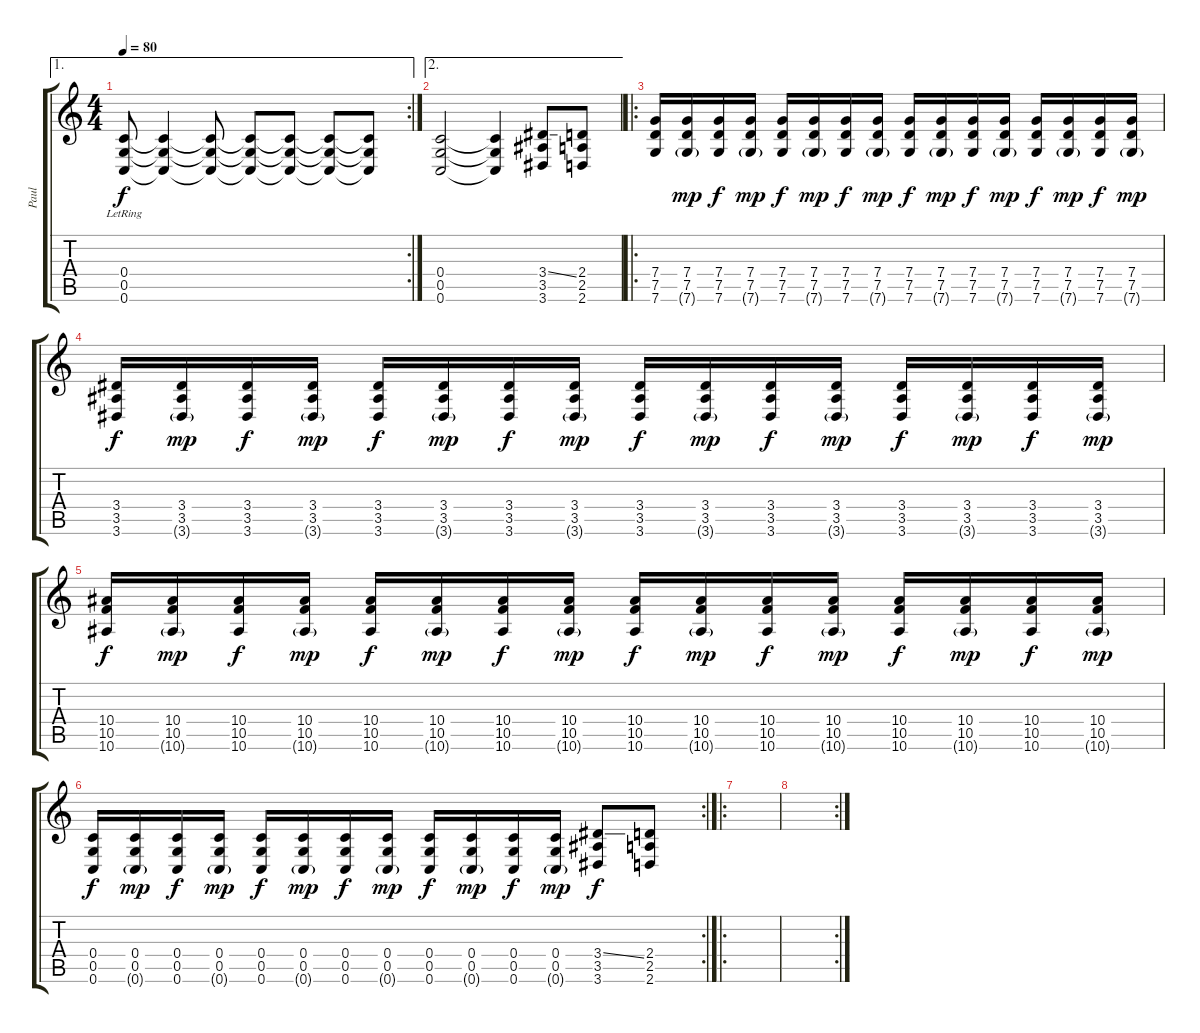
\track ("Paul" "Paul") {instrument overdrivenguitar}
\staff {score tabs}
\tuning (D4 A3 F3 C3 G2 C2) {hide}
\ae 1
\rc 2
\ts (4 4)
\tempo 80
\clef g2
\ks c
(0.4 0.5{lr} 0.6).8{dy f} (0.4{t} 0.5{t} 0.6{t}).4 (0.4{t} 0.5{t} 0.6{t}).8 (0.4{t} 0.5{t} 0.6{t}).8 (0.4{t} 0.5{t} 0.6{t}).8 (0.4{t} 0.5{t} 0.6{t}).8 (0.4{t} 0.5{t} 0.6{t}).8 |
\ae 2
(0.4 0.5 0.6).2{volume 8} (0.4{t} 0.5{t} 0.6{t}).4 (3.4{ss} 3.5 3.6).8 (2.4 2.5 2.6).8 |
\ro
(7.4 7.5 7.6).16 (7.4 7.5 7.6{g}).16{dy mp} (7.4 7.5 7.6).16{dy f} (7.4 7.5 7.6{g}).16{dy mp} (7.4 7.5 7.6).16{dy f} (7.4 7.5 7.6{g}).16{dy mp} (7.4 7.5 7.6).16{dy f} (7.4 7.5 7.6{g}).16{dy mp} (7.4 7.5 7.6).16{dy f} (7.4 7.5 7.6{g}).16{dy mp} (7.4 7.5 7.6).16{dy f} (7.4 7.5 7.6{g}).16{dy mp} (7.4 7.5 7.6).16{dy f} (7.4 7.5 7.6{g}).16{dy mp} (7.4 7.5 7.6).16{dy f} (7.4 7.5 7.6{g}).16{dy mp} |
(3.4 3.5 3.6).16{dy f} (3.4 3.5 3.6{g}).16{dy mp} (3.4 3.5 3.6).16{dy f} (3.4 3.5 3.6{g}).16{dy mp} (3.4 3.5 3.6).16{dy f} (3.4 3.5 3.6{g}).16{dy mp} (3.4 3.5 3.6).16{dy f} (3.4 3.5 3.6{g}).16{dy mp} (3.4 3.5 3.6).16{dy f} (3.4 3.5 3.6{g}).16{dy mp} (3.4 3.5 3.6).16{dy f} (3.4 3.5 3.6{g}).16{dy mp} (3.4 3.5 3.6).16{dy f} (3.4 3.5 3.6{g}).16{dy mp} (3.4 3.5 3.6).16{dy f} (3.4 3.5 3.6{g}).16{dy mp} |
(10.4 10.5 10.6).16{dy f} (10.4 10.5 10.6{g}).16{dy mp} (10.4 10.5 10.6).16{dy f} (10.4 10.5 10.6{g}).16{dy mp} (10.4 10.5 10.6).16{dy f} (10.4 10.5 10.6{g}).16{dy mp} (10.4 10.5 10.6).16{dy f} (10.4 10.5 10.6{g}).16{dy mp} (10.4 10.5 10.6).16{dy f} (10.4 10.5 10.6{g}).16{dy mp} (10.4 10.5 10.6).16{dy f} (10.4 10.5 10.6{g}).16{dy mp} (10.4 10.5 10.6).16{dy f} (10.4 10.5 10.6{g}).16{dy mp} (10.4 10.5 10.6).16{dy f} (10.4 10.5 10.6{g}).16{dy mp} |
\rc 2
(0.4 0.5 0.6).16{dy f} (0.4 0.5 0.6{g}).16{dy mp} (0.4 0.5 0.6).16{dy f} (0.4 0.5 0.6{g}).16{dy mp} (0.4 0.5 0.6).16{dy f} (0.4 0.5 0.6{g}).16{dy mp} (0.4 0.5 0.6).16{dy f} (0.4 0.5 0.6{g}).16{dy mp} (0.4 0.5 0.6).16{dy f} (0.4 0.5 0.6{g}).16{dy mp} (0.4 0.5 0.6).16{dy f} (0.4 0.5 0.6{g}).16{dy mp} (3.4{ss} 3.5 3.6).8{dy f} (2.4 2.5 2.6).8 |
\ro
|
\rc 2
